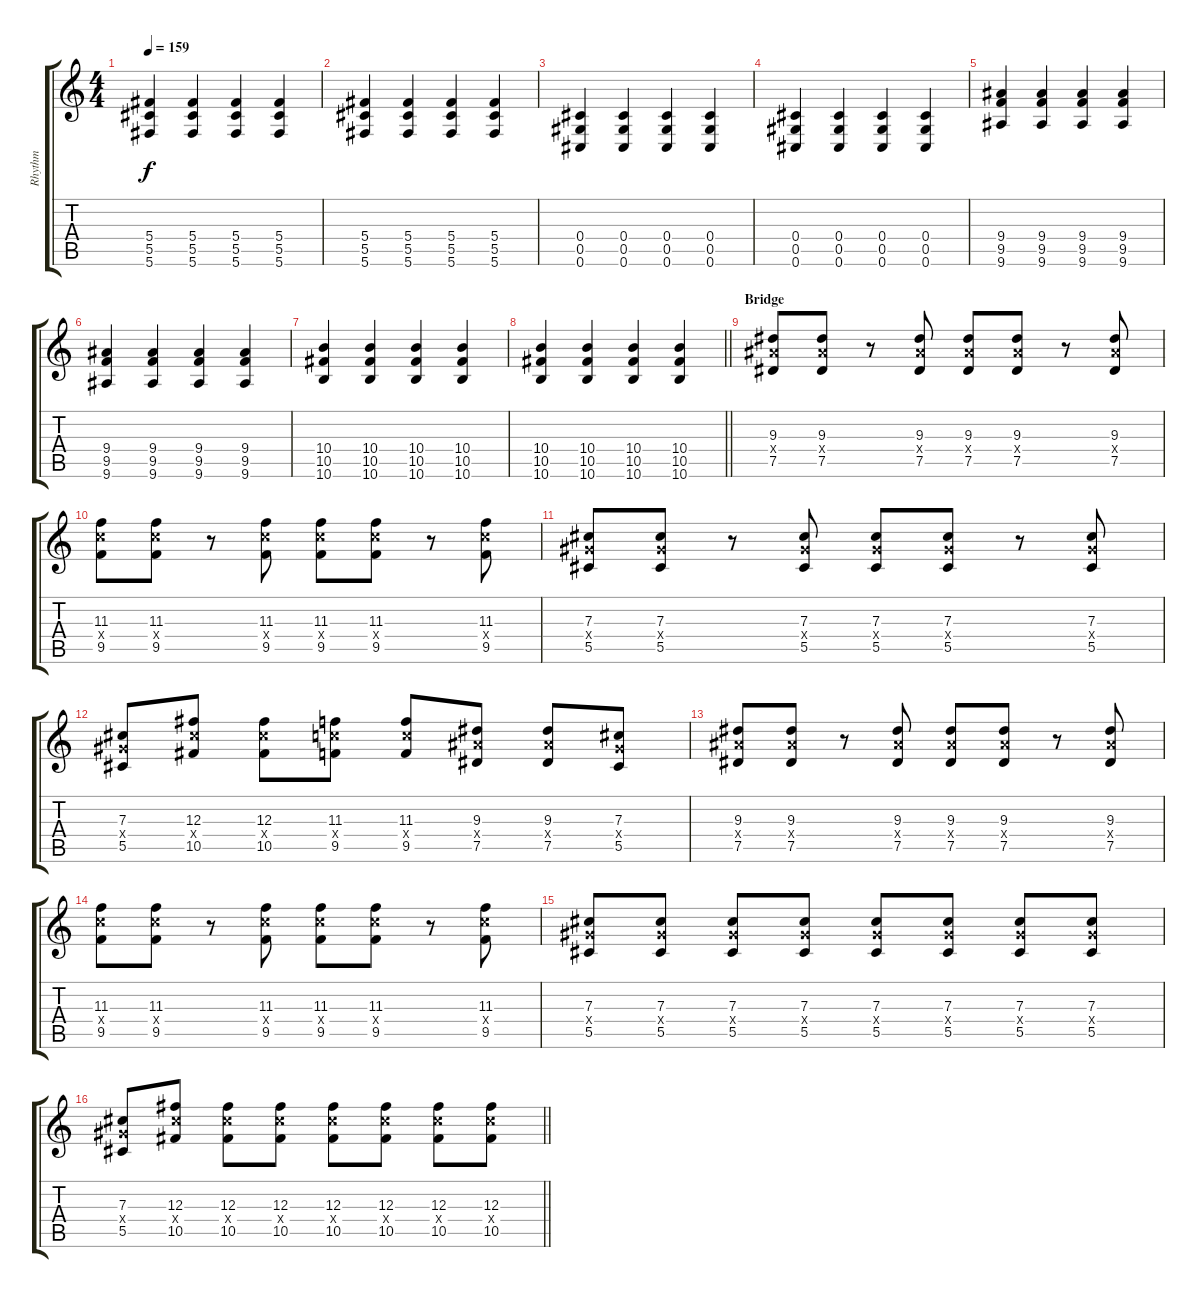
\track ("Rhythm" "Rhythm") {instrument distortionguitar}
\staff {score tabs}
\tuning (Eb4 Bb3 Gb3 Db3 Ab2 Db2) {hide}
\ts (4 4)
\tempo 159
\clef g2
\ks c
(5.4 5.5 5.6).4{dy f} (5.4 5.5 5.6).4 (5.4 5.5 5.6).4 (5.4 5.5 5.6).4 |
(5.4 5.5 5.6).4 (5.4 5.5 5.6).4 (5.4 5.5 5.6).4 (5.4 5.5 5.6).4 |
(0.4 0.5 0.6).4 (0.4 0.5 0.6).4 (0.4 0.5 0.6).4 (0.4 0.5 0.6).4 |
(0.4 0.5 0.6).4 (0.4 0.5 0.6).4 (0.4 0.5 0.6).4 (0.4 0.5 0.6).4 |
(9.4 9.5 9.6).4 (9.4 9.5 9.6).4 (9.4 9.5 9.6).4 (9.4 9.5 9.6).4 |
(9.4 9.5 9.6).4 (9.4 9.5 9.6).4 (9.4 9.5 9.6).4 (9.4 9.5 9.6).4 |
(10.4 10.5 10.6).4 (10.4 10.5 10.6).4 (10.4 10.5 10.6).4 (10.4 10.5 10.6).4 |
\barLineRight lightlight
(10.4 10.5 10.6).4 (10.4 10.5 10.6).4 (10.4 10.5 10.6).4 (10.4 10.5 10.6).4 |
\section ("" "Bridge")
(9.3 9.4{x} 7.5).8 (9.3 9.4{x} 7.5).8 r.8 (9.3 9.4{x} 7.5).8 (9.3 9.4{x} 7.5).8 (9.3 9.4{x} 7.5).8 r.8 (9.3 9.4{x} 7.5).8 |
(11.3 11.4{x} 9.5).8 (11.3 11.4{x} 9.5).8 r.8 (11.3 11.4{x} 9.5).8 (11.3 11.4{x} 9.5).8 (11.3 11.4{x} 9.5).8 r.8 (11.3 11.4{x} 9.5).8 |
(7.3 7.4{x} 5.5).8 (7.3 7.4{x} 5.5).8 r.8 (7.3 7.4{x} 5.5).8 (7.3 7.4{x} 5.5).8 (7.3 7.4{x} 5.5).8 r.8 (7.3 7.4{x} 5.5).8 |
(7.3 7.4{x} 5.5).8 (12.3 12.4{x} 10.5).8 (12.3 12.4{x} 10.5).8 (11.3 11.4{x} 9.5).8 (11.3 11.4{x} 9.5).8 (9.3 9.4{x} 7.5).8 (9.3 9.4{x} 7.5).8 (7.3 7.4{x} 5.5).8 |
(9.3 9.4{x} 7.5).8 (9.3 9.4{x} 7.5).8 r.8 (9.3 9.4{x} 7.5).8 (9.3 9.4{x} 7.5).8 (9.3 9.4{x} 7.5).8 r.8 (9.3 9.4{x} 7.5).8 |
(11.3 11.4{x} 9.5).8 (11.3 11.4{x} 9.5).8 r.8 (11.3 11.4{x} 9.5).8 (11.3 11.4{x} 9.5).8 (11.3 11.4{x} 9.5).8 r.8 (11.3 11.4{x} 9.5).8 |
(7.3 7.4{x} 5.5).8 (7.3 7.4{x} 5.5).8 (7.3 7.4{x} 5.5).8 (7.3 7.4{x} 5.5).8 (7.3 7.4{x} 5.5).8 (7.3 7.4{x} 5.5).8 (7.3 7.4{x} 5.5).8 (7.3 7.4{x} 5.5).8 |
\barLineRight lightlight
(7.3 7.4{x} 5.5).8 (12.3 12.4{x} 10.5).8 (12.3 12.4{x} 10.5).8 (12.3 12.4{x} 10.5).8 (12.3 12.4{x} 10.5).8 (12.3 12.4{x} 10.5).8 (12.3 12.4{x} 10.5).8 (12.3 12.4{x} 10.5).8
